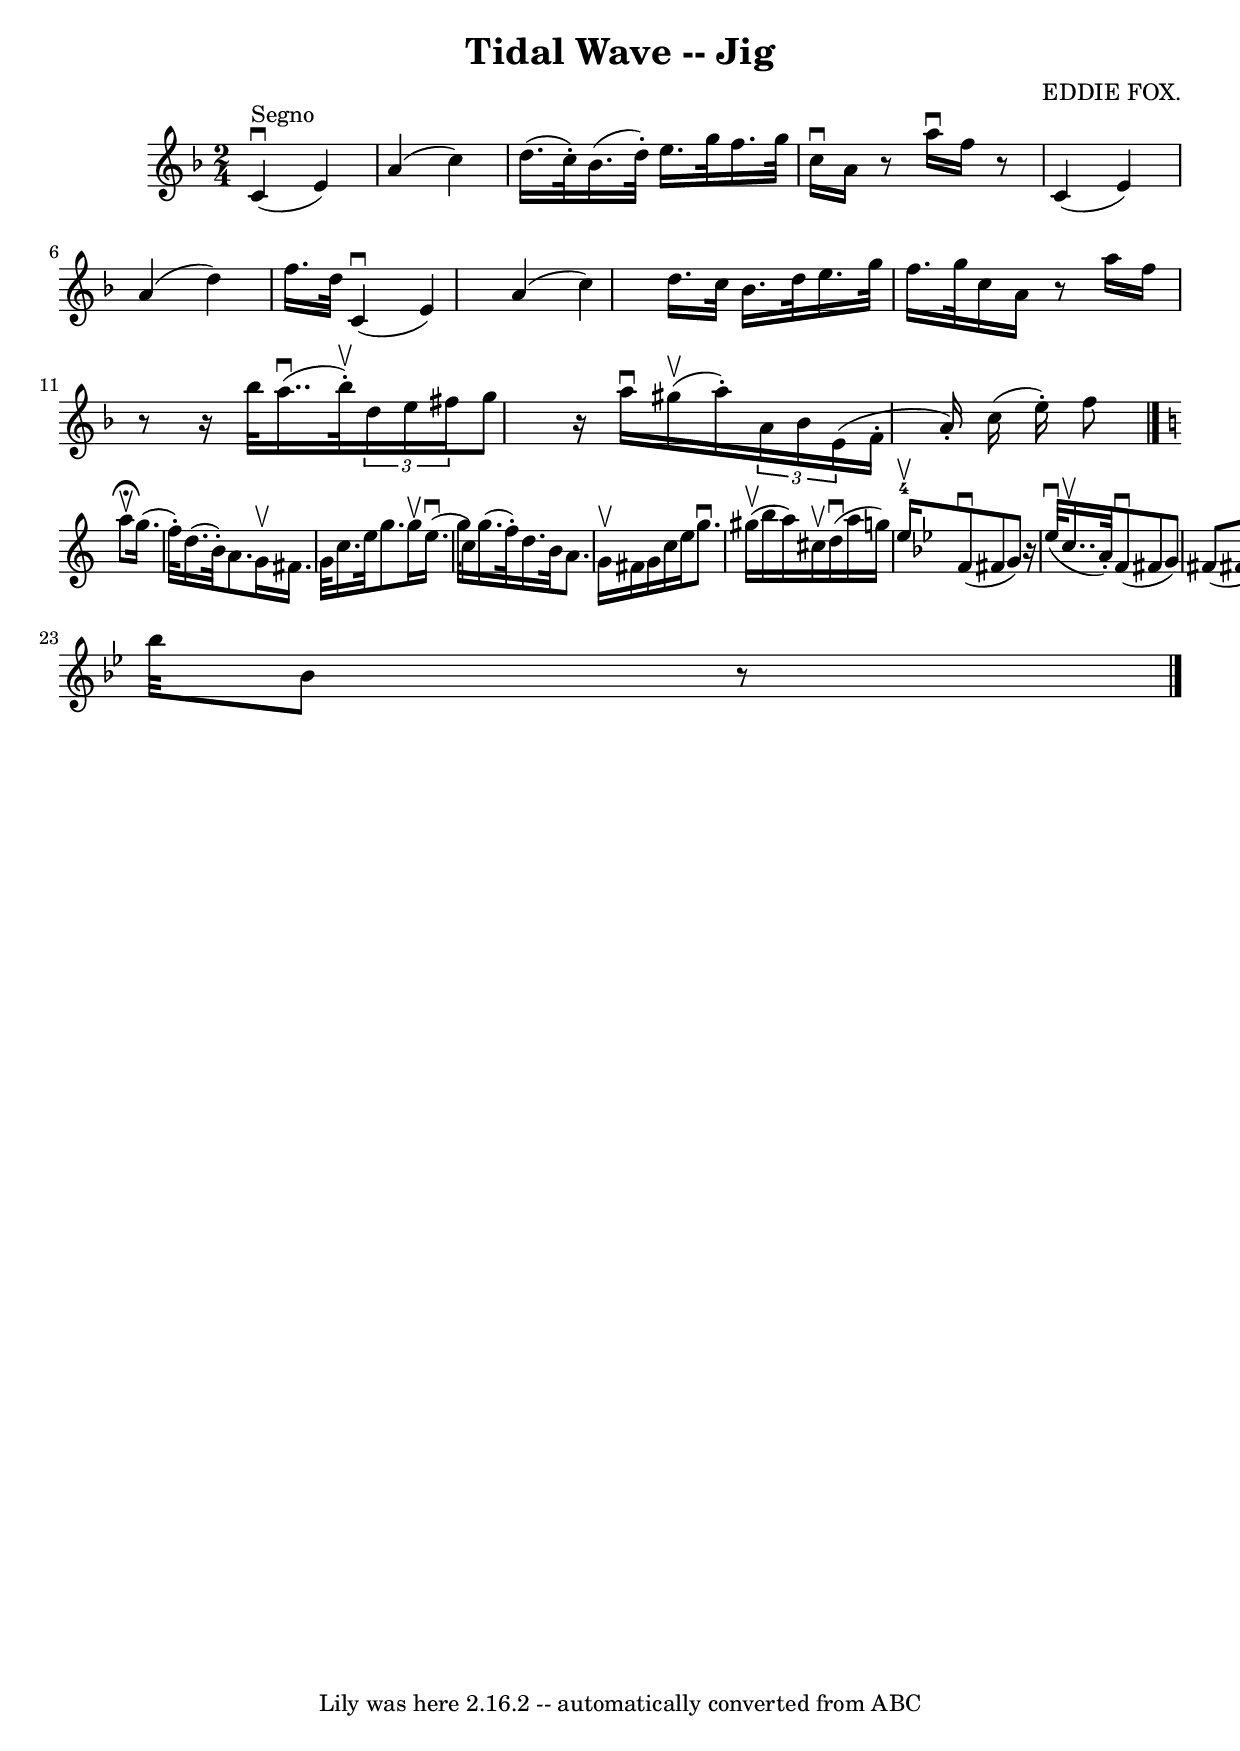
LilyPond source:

\version "2.16.2"
\include "Mammoth.ily"
\header {
  %% book = "Ryan's Mammoth Collection"
  composer = "EDDIE FOX."
  crossRefNumber = "1"
  footnotes = "\\\\112 629"
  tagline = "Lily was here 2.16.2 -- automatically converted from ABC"
  title = "Tidal Wave -- Jig"

}
voicedefault =  {


  \time 2/4 
  \key f \major
  c'4^"Segno"^\downbow(e'4)   |
  a'4 (
  c''4)   |
  d''16. (c''32 -.) bes'16. (d''32 -.)   
  e''16. g''32 f''16. g''32    |
  c''16^\downbow a'16    r8   
  a''16^\downbow f''16    r8   |
  c'4 (e'4)   |
  a'4 
  (d''4)   |
  f''16. d''32 c'4^\downbow(e'4)   
  |
  a'4 (c''4)   |
  d''16. c''32 bes'16. d''32    
  e''16. g''32 f''16. g''32    |
  c''16 a'16    r8 a''16    
  f''16    r8   |
  r16 bes''32 a''16.. (^\downbow bes''32 ^\upbow-.)   \times 2/3 { d''16 e''16 fis''16  
			  } g''8    |
  
  r16 a''16^\downbow gis''16 (^\upbow a''16 -.)   \times 2/3 { a'16    
							       bes'16 e'16 (
							     } f'16 -.(a'16 -.) c''16 (e''16 -.)   
  f''8    \bar "|."   
  \key c \major
  a''8^\fermata^\upbow |
  g''16. (
  f''32 -.) d''16. (b'32 -.) a'8. g'16^\upbow   |
  
  fis'16. g'32 c''16. e''32 g''8. g''16^\upbow   |
  
  e''16. (^\downbow(g''32 c''16) g''16. (f''32 -.) d''16.    
  b'32 a'8. g'16^\upbow   |
  fis'16 g'16 c''16 e''16    
  g''8.^\downbow gis''16 (^\upbow   |
  b''16 a''16)   
  cis''16^\upbow d''16^\downbow(a''16 g''16)       |
  
  e''16-4^\upbow)   
  \key bes \major f'8^\downbow(fis'8 g'8)     
  r16 ees''32^\downbow(c''16..^\upbow a'32 -.)   |
  f'8 ^\downbow(fis'8 g'8) fis'8 (fis'!8 g'8) ees''8 ^\downbow fis''8^\downbow(|
  g''16) bes'16. d''32    
  f''16. bes''32 bes'8    r8       \bar "|."   

}

\score{
  <<

    \context Staff="default"
    {
      \voicedefault 
      
    }

  >>
  \layout {
    
  }
  \midi {
  }

}
